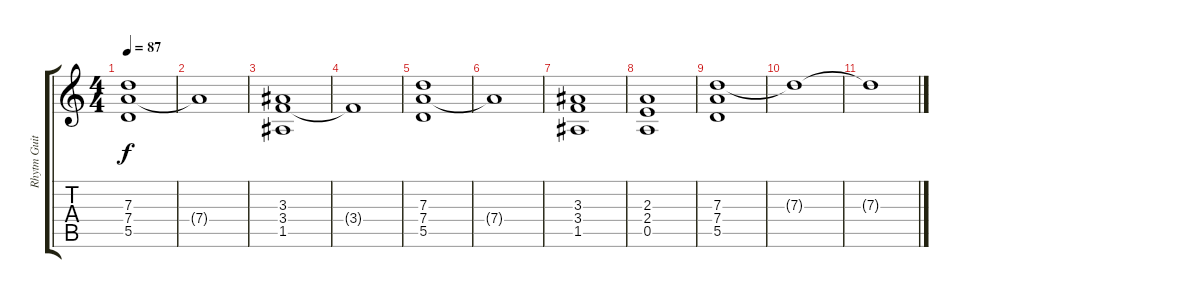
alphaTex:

\track ("Rhytm Guitar 2" "Rhytm Guit") {instrument distortionguitar}
\staff {score tabs}
\tuning (E4 B3 G3 D3 A2 E2) {hide}
\ts (4 4)
\tempo 87
\clef g2
\ks c
(7.3 7.4 5.5).1{dy f} |
7.4{t}.1 |
(3.3 3.4 1.5).1 |
3.4{t}.1 |
(7.3 7.4 5.5).1 |
7.4{t}.1 |
(3.3 3.4 1.5).1 |
(2.3 2.4 0.5).1 |
(7.3 7.4 5.5).1 |
7.3{t}.1 |
7.3{t}.1
